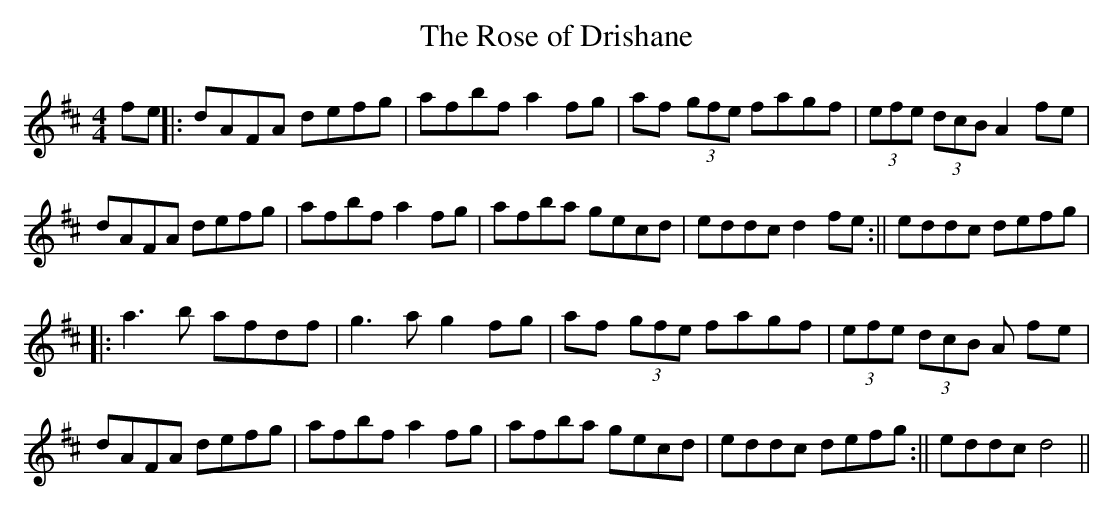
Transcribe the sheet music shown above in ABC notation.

X:1
T:The Rose of Drishane
M:4/4
L:1/8
K:D
fe ||: dAFA defg | afbf a2 fg | af (3gfe fagf | (3efe (3dcB A2 fe |
dAFA defg | afbf a2 fg | afba gecd | 1 eddc d2 fe :|| 2 eddc defg |
||: a3 b afdf | g3 a g2 fg | af (3gfe fagf | (3efe (3dcB A fe |
dAFA defg | afbf a2 fg | afba gecd | 1 eddc defg :|| 2 eddc d4 ||
